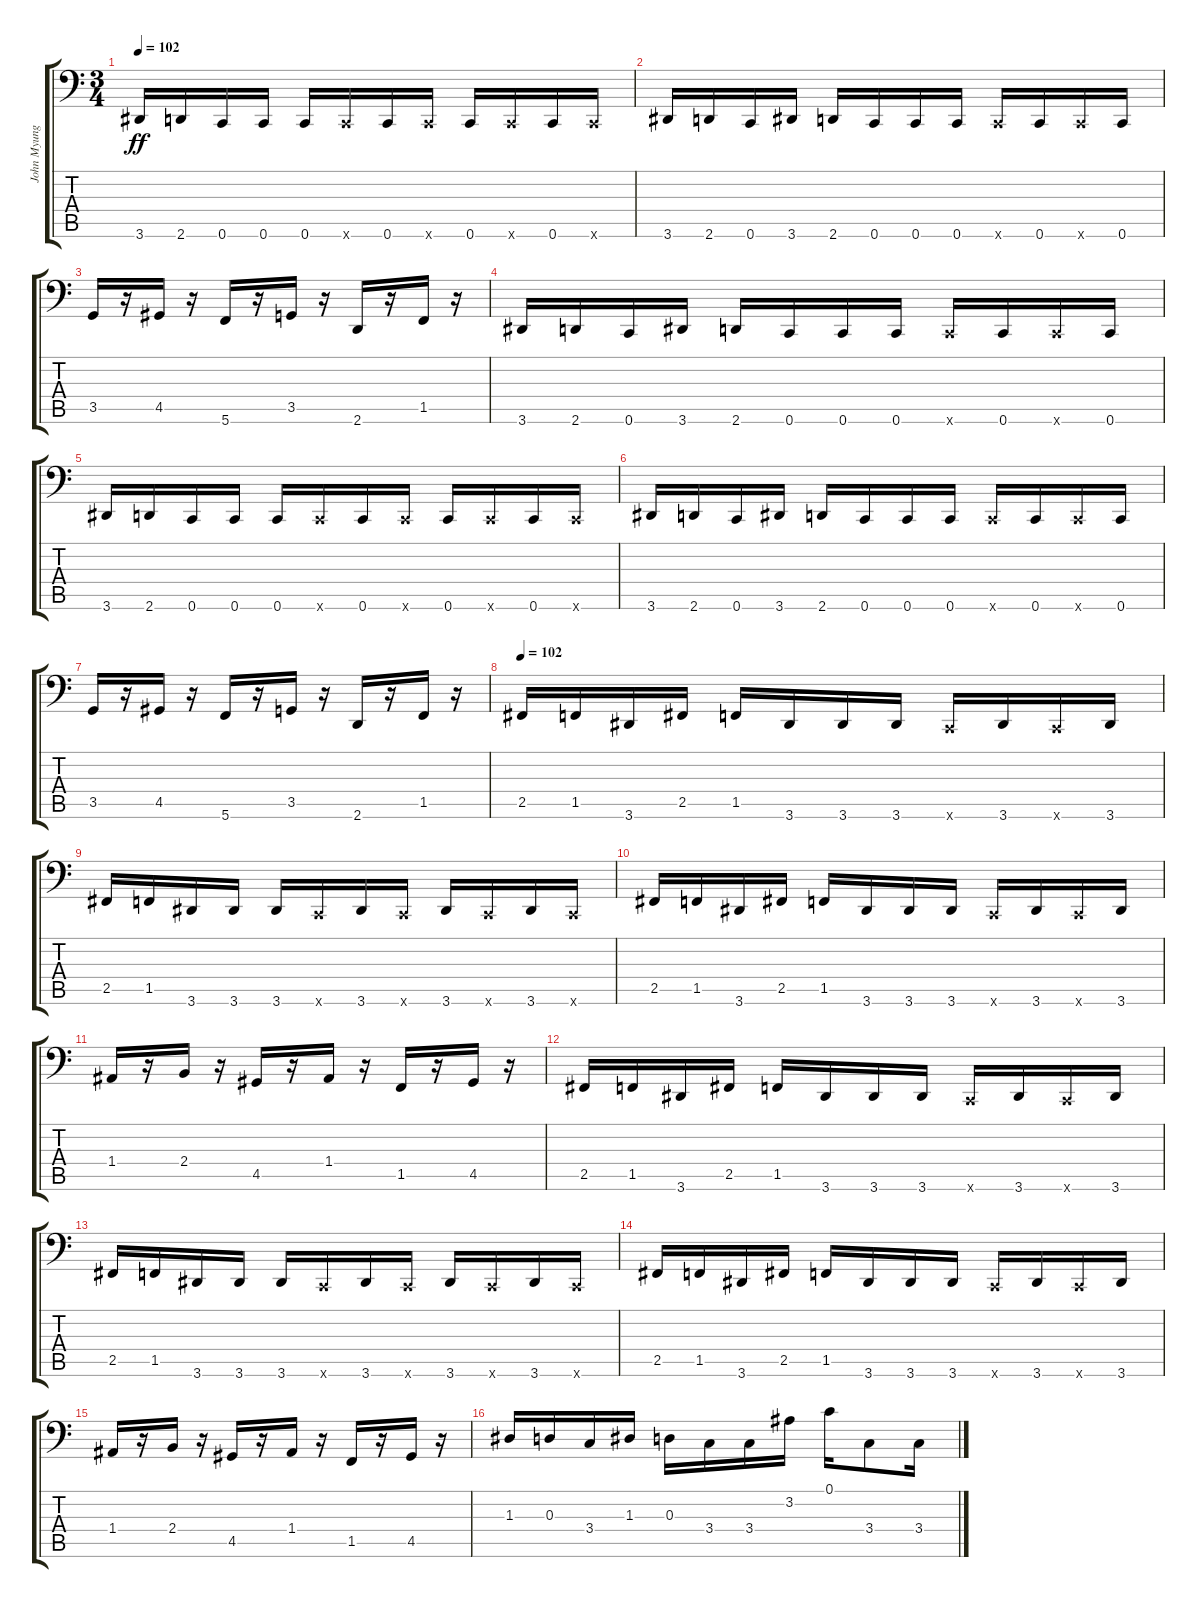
\track ("John Myung" "John Myung") {instrument electricbassfinger}
\staff {score tabs}
\tuning (C3 G2 D2 A1 E1 C1) {hide}
\ts (3 4)
\tempo 102
\clef f4
\ks c
3.6.16{dy ff} 2.6.16 0.6.16 0.6.16 0.6.16 0.6{x}.16 0.6.16 0.6{x}.16 0.6.16 0.6{x}.16 0.6.16 0.6{x}.16 |
3.6.16 2.6.16 0.6.16 3.6.16 2.6.16 0.6.16 0.6.16 0.6.16 0.6{x}.16 0.6.16 0.6{x}.16 0.6.16 |
3.5.16 r.16 4.5.16 r.16 5.6.16 r.16 3.5.16 r.16 2.6.16 r.16 1.5.16 r.16 |
3.6.16 2.6.16 0.6.16 3.6.16 2.6.16 0.6.16 0.6.16 0.6.16 0.6{x}.16 0.6.16 0.6{x}.16 0.6.16 |
3.6.16 2.6.16 0.6.16 0.6.16 0.6.16 0.6{x}.16 0.6.16 0.6{x}.16 0.6.16 0.6{x}.16 0.6.16 0.6{x}.16 |
3.6.16 2.6.16 0.6.16 3.6.16 2.6.16 0.6.16 0.6.16 0.6.16 0.6{x}.16 0.6.16 0.6{x}.16 0.6.16 |
3.5.16 r.16 4.5.16 r.16 5.6.16 r.16 3.5.16 r.16 2.6.16 r.16 1.5.16 r.16 |
\tempo 102
2.5.16 1.5.16 3.6.16 2.5.16 1.5.16 3.6.16 3.6.16 3.6.16 0.6{x}.16 3.6.16 0.6{x}.16 3.6.16 |
2.5.16 1.5.16 3.6.16 3.6.16 3.6.16 0.6{x}.16 3.6.16 0.6{x}.16 3.6.16 0.6{x}.16 3.6.16 0.6{x}.16 |
2.5.16 1.5.16 3.6.16 2.5.16 1.5.16 3.6.16 3.6.16 3.6.16 0.6{x}.16 3.6.16 0.6{x}.16 3.6.16 |
1.4.16 r.16 2.4.16 r.16 4.5.16 r.16 1.4.16 r.16 1.5.16 r.16 4.5.16 r.16 |
2.5.16 1.5.16 3.6.16 2.5.16 1.5.16 3.6.16 3.6.16 3.6.16 0.6{x}.16 3.6.16 0.6{x}.16 3.6.16 |
2.5.16 1.5.16 3.6.16 3.6.16 3.6.16 0.6{x}.16 3.6.16 0.6{x}.16 3.6.16 0.6{x}.16 3.6.16 0.6{x}.16 |
2.5.16 1.5.16 3.6.16 2.5.16 1.5.16 3.6.16 3.6.16 3.6.16 0.6{x}.16 3.6.16 0.6{x}.16 3.6.16 |
1.4.16 r.16 2.4.16 r.16 4.5.16 r.16 1.4.16 r.16 1.5.16 r.16 4.5.16 r.16 |
1.3.16 0.3.16 3.4.16 1.3.16 0.3.16 3.4.16 3.4.16 3.2{h}.16 0.1.16 3.4.8 3.4.16
